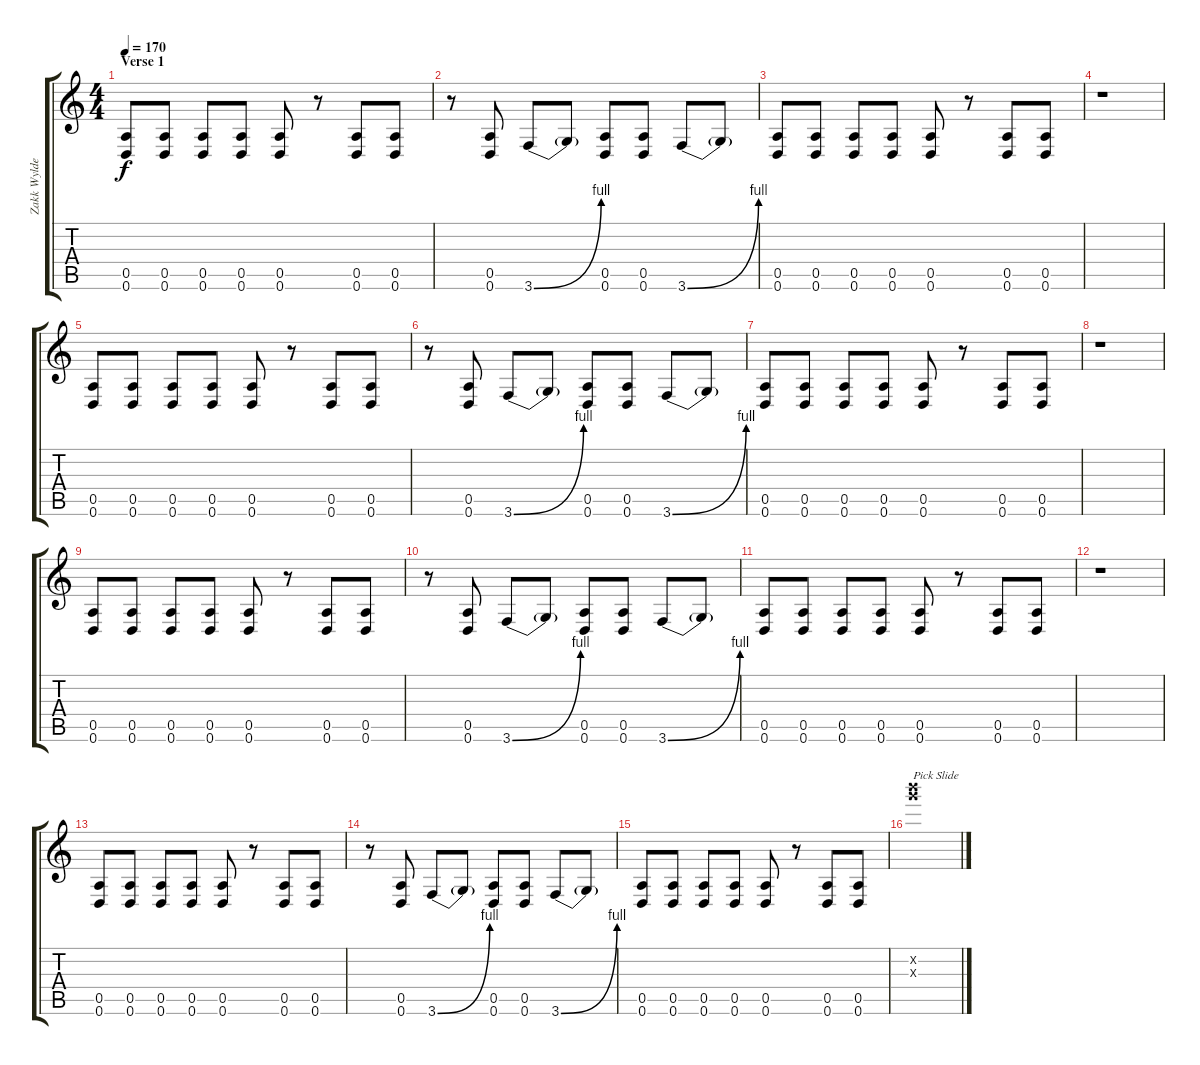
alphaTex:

\track ("Zakk Wylde (Lead Guitar)" "Zakk Wylde") {instrument overdrivenguitar}
\staff {score tabs}
\tuning (E4 B3 G3 D3 A2 D2) {hide}
\ts (4 4)
\section ("" "Verse 1")
\tempo 170
\clef g2
\ks c
(0.5 0.6).8{dy f} (0.5 0.6).8 (0.5 0.6).8 (0.5 0.6).8 (0.5 0.6).8 r.8 (0.5 0.6).8 (0.5 0.6).8 |
r.8 (0.5 0.6).8 3.6{be (bend 0 0 60 4)}.8 3.6{t}.8 (0.5 0.6).8 (0.5 0.6).8 3.6{be (bend 0 0 60 4)}.8 3.6{t}.8 |
(0.5 0.6).8 (0.5 0.6).8 (0.5 0.6).8 (0.5 0.6).8 (0.5 0.6).8 r.8 (0.5 0.6).8 (0.5 0.6).8 |
r.1 |
(0.5 0.6).8 (0.5 0.6).8 (0.5 0.6).8 (0.5 0.6).8 (0.5 0.6).8 r.8 (0.5 0.6).8 (0.5 0.6).8 |
r.8 (0.5 0.6).8 3.6{be (bend 0 0 60 4)}.8 3.6{t}.8 (0.5 0.6).8 (0.5 0.6).8 3.6{be (bend 0 0 60 4)}.8 3.6{t}.8 |
(0.5 0.6).8 (0.5 0.6).8 (0.5 0.6).8 (0.5 0.6).8 (0.5 0.6).8 r.8 (0.5 0.6).8 (0.5 0.6).8 |
r.1 |
(0.5 0.6).8 (0.5 0.6).8 (0.5 0.6).8 (0.5 0.6).8 (0.5 0.6).8 r.8 (0.5 0.6).8 (0.5 0.6).8 |
r.8 (0.5 0.6).8 3.6{be (bend 0 0 60 4)}.8 3.6{t}.8 (0.5 0.6).8 (0.5 0.6).8 3.6{be (bend 0 0 60 4)}.8 3.6{t}.8 |
(0.5 0.6).8 (0.5 0.6).8 (0.5 0.6).8 (0.5 0.6).8 (0.5 0.6).8 r.8 (0.5 0.6).8 (0.5 0.6).8 |
r.1 |
(0.5 0.6).8 (0.5 0.6).8 (0.5 0.6).8 (0.5 0.6).8 (0.5 0.6).8 r.8 (0.5 0.6).8 (0.5 0.6).8 |
r.8 (0.5 0.6).8 3.6{be (bend 0 0 60 4)}.8 3.6{t}.8 (0.5 0.6).8 (0.5 0.6).8 3.6{be (bend 0 0 60 4)}.8 3.6{t}.8 |
(0.5 0.6).8 (0.5 0.6).8 (0.5 0.6).8 (0.5 0.6).8 (0.5 0.6).8 r.8 (0.5 0.6).8 (0.5 0.6).8 |
(24.2{x} 24.3{x}).1{txt "Pick Slide"}
